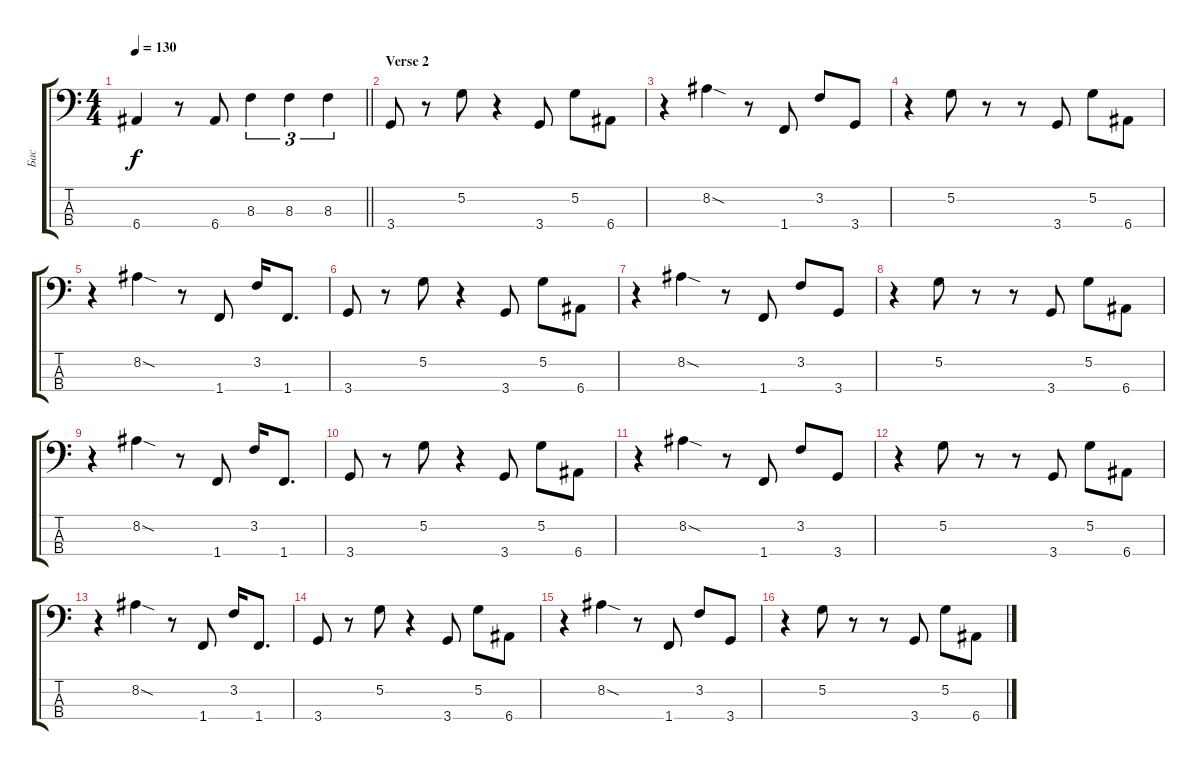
\track ("Бас" "Бас") {instrument electricbassfinger}
\staff {score tabs}
\tuning (G2 D2 A1 E1) {hide}
\ts (4 4)
\tempo 130
\clef f4
\barLineRight lightlight
\ks c
6.4.4{dy f} r.8 6.4.8 8.3.4{tu (3 2)} 8.3.4{tu (3 2)} 8.3.4{tu (3 2)} |
\section ("" "Verse 2")
3.4.8 r.8 5.2.8 r.4 3.4.8 5.2.8 6.4.8 |
r.4 8.2{sod}.4 r.8 1.4.8 3.2.8 3.4.8 |
r.4 5.2.8 r.8 r.8 3.4.8 5.2.8 6.4.8 |
r.4 8.2{sod}.4 r.8 1.4.8 3.2.16 1.4.8{d} |
3.4.8 r.8 5.2.8 r.4 3.4.8 5.2.8 6.4.8 |
r.4 8.2{sod}.4 r.8 1.4.8 3.2.8 3.4.8 |
r.4 5.2.8 r.8 r.8 3.4.8 5.2.8 6.4.8 |
r.4 8.2{sod}.4 r.8 1.4.8 3.2.16 1.4.8{d} |
3.4.8 r.8 5.2.8 r.4 3.4.8 5.2.8 6.4.8 |
r.4 8.2{sod}.4 r.8 1.4.8 3.2.8 3.4.8 |
r.4 5.2.8 r.8 r.8 3.4.8 5.2.8 6.4.8 |
r.4 8.2{sod}.4 r.8 1.4.8 3.2.16 1.4.8{d} |
3.4.8 r.8 5.2.8 r.4 3.4.8 5.2.8 6.4.8 |
r.4 8.2{sod}.4 r.8 1.4.8 3.2.8 3.4.8 |
r.4 5.2.8 r.8 r.8 3.4.8 5.2.8 6.4.8
